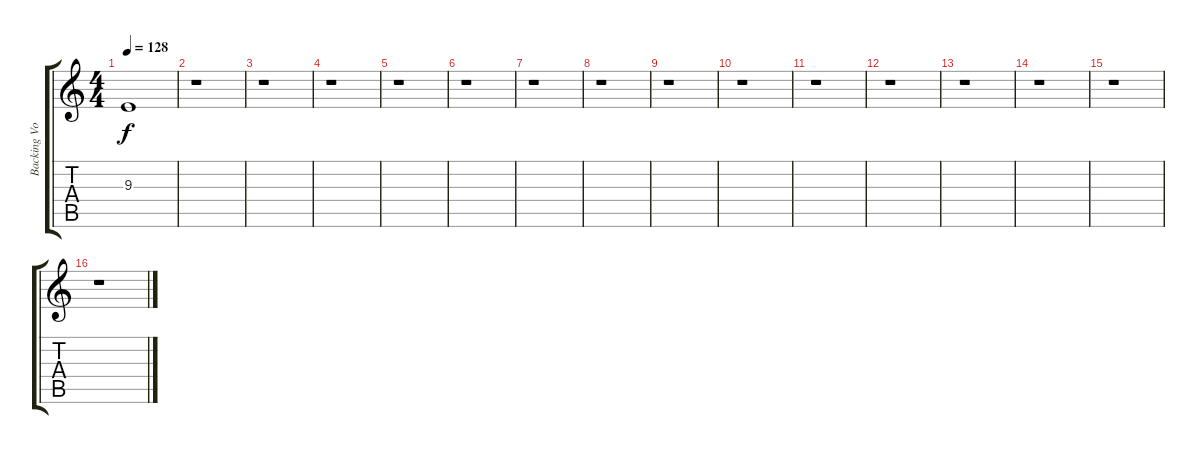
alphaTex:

\track ("Backing Vocal" "Backing Vo") {instrument lead1square}
\staff {score tabs}
\tuning (E4 B3 G3 D3 A2 E2) {hide}
\ts (4 4)
\tempo 128
\clef g2
\ks c
9.3{t}.1{dy f} |
r.1 |
r.1 |
r.1 |
r.1 |
r.1 |
r.1 |
r.1 |
r.1 |
r.1 |
r.1 |
r.1 |
r.1 |
r.1 |
r.1 |
r.1
